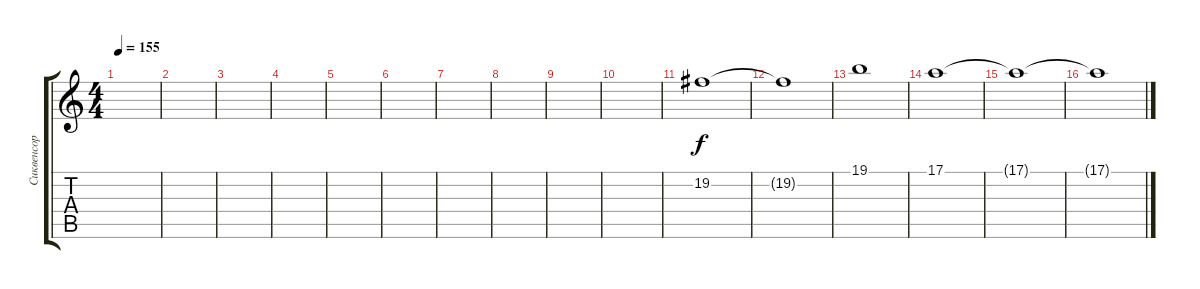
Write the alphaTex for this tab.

\track ("Сиквенсор" "Сиквенсор") {instrument stringensemble1}
\staff {score tabs}
\tuning (E4 B3 G3 D3 A2 E2) {hide}
\ts (4 4)
\tempo 155
\clef g2
\ks c
|
|
|
|
|
|
|
|
|
|
19.2.1 |
19.2{t}.1 |
19.1.1 |
17.1.1 |
17.1{t}.1 |
17.1{t}.1
